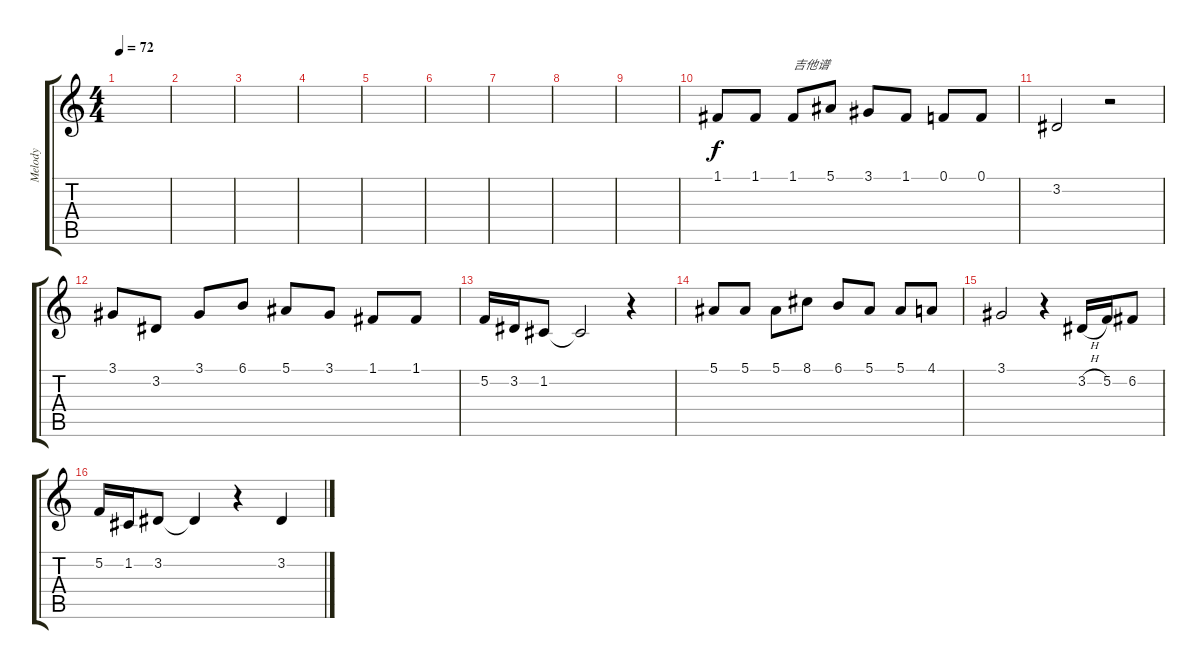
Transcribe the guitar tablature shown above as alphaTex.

\track ("Melody" "Melody") {instrument harmonica}
\staff {score tabs}
\tuning (F4 C4 Ab3 Eb3 Bb2 F2) {hide}
\ts (4 4)
\tempo 72
\clef g2
\ks c
|
|
|
|
|
|
|
|
|
1.1.8 1.1.8 1.1.8{txt "吉他谱"} 5.1.8 3.1.8 1.1.8 0.1.8 0.1.8 |
3.2.2 r.2 |
3.1.8 3.2.8 3.1.8 6.1.8 5.1.8 3.1.8 1.1.8 1.1.8 |
5.2.16 3.2.16 1.2.8 1.2{t}.2 r.4 |
5.1.8 5.1.8 5.1.8 8.1.8 6.1.8 5.1.8 5.1.8 4.1.8 |
3.1.2 r.4 3.2{h}.16 5.2.16 6.2.8 |
5.2.16 1.2.16 3.2.8 3.2{t}.4 r.4 3.2.4
